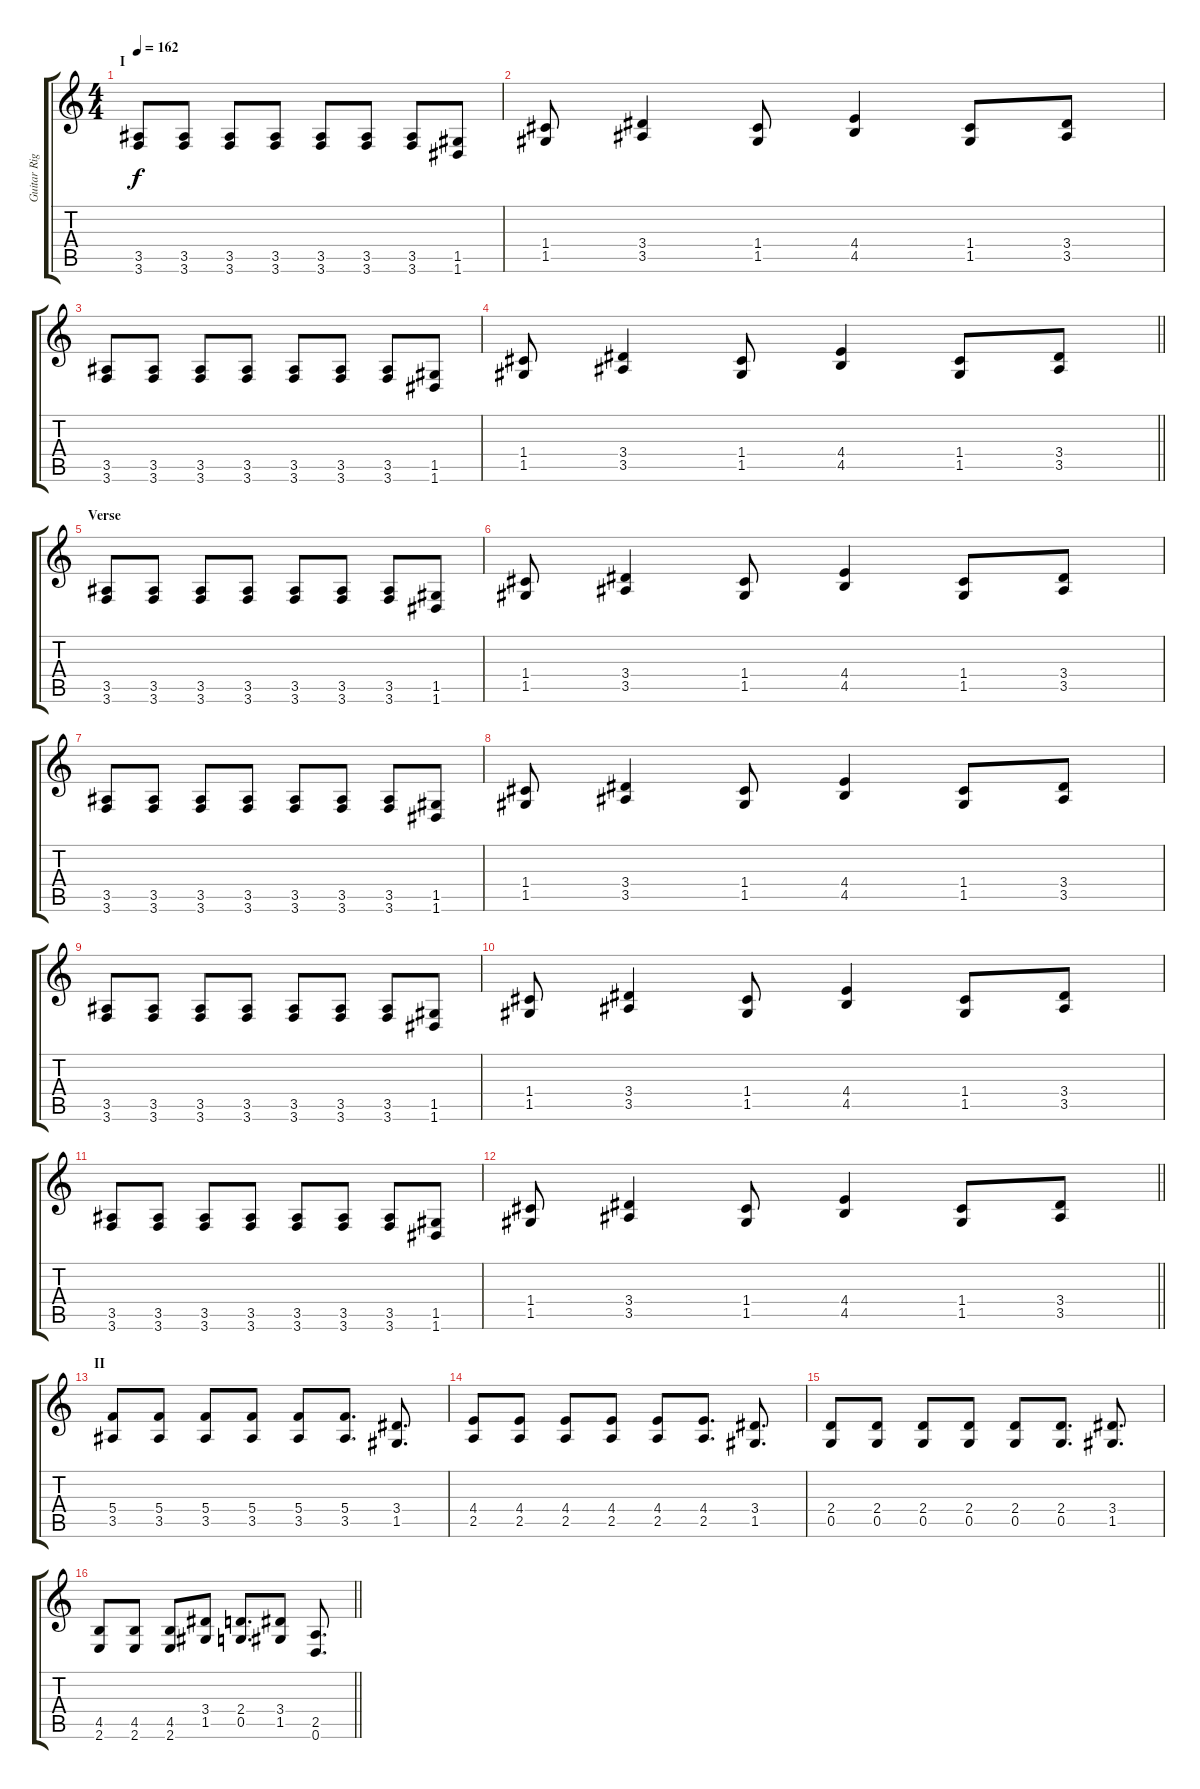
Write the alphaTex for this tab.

\track ("Guitar Right" "Guitar Rig") {instrument distortionguitar}
\staff {score tabs}
\tuning (D4 A3 F3 C3 G2 D2) {hide}
\ts (4 4)
\section ("" "I")
\tempo 162
\clef g2
\ks c
(3.5 3.6).8{dy f} (3.5 3.6).8 (3.5 3.6).8 (3.5 3.6).8 (3.5 3.6).8 (3.5 3.6).8 (3.5 3.6).8 (1.5 1.6).8 |
(1.4 1.5).8 (3.4 3.5).4 (1.4 1.5).8 (4.4 4.5).4 (1.4 1.5).8 (3.4 3.5).8 |
(3.5 3.6).8 (3.5 3.6).8 (3.5 3.6).8 (3.5 3.6).8 (3.5 3.6).8 (3.5 3.6).8 (3.5 3.6).8 (1.5 1.6).8 |
\barLineRight lightlight
(1.4 1.5).8 (3.4 3.5).4 (1.4 1.5).8 (4.4 4.5).4 (1.4 1.5).8 (3.4 3.5).8 |
\section ("" "Verse")
(3.5 3.6).8 (3.5 3.6).8 (3.5 3.6).8 (3.5 3.6).8 (3.5 3.6).8 (3.5 3.6).8 (3.5 3.6).8 (1.5 1.6).8 |
(1.4 1.5).8 (3.4 3.5).4 (1.4 1.5).8 (4.4 4.5).4 (1.4 1.5).8 (3.4 3.5).8 |
(3.5 3.6).8 (3.5 3.6).8 (3.5 3.6).8 (3.5 3.6).8 (3.5 3.6).8 (3.5 3.6).8 (3.5 3.6).8 (1.5 1.6).8 |
(1.4 1.5).8 (3.4 3.5).4 (1.4 1.5).8 (4.4 4.5).4 (1.4 1.5).8 (3.4 3.5).8 |
(3.5 3.6).8 (3.5 3.6).8 (3.5 3.6).8 (3.5 3.6).8 (3.5 3.6).8 (3.5 3.6).8 (3.5 3.6).8 (1.5 1.6).8 |
(1.4 1.5).8 (3.4 3.5).4 (1.4 1.5).8 (4.4 4.5).4 (1.4 1.5).8 (3.4 3.5).8 |
(3.5 3.6).8 (3.5 3.6).8 (3.5 3.6).8 (3.5 3.6).8 (3.5 3.6).8 (3.5 3.6).8 (3.5 3.6).8 (1.5 1.6).8 |
\barLineRight lightlight
(1.4 1.5).8 (3.4 3.5).4 (1.4 1.5).8 (4.4 4.5).4 (1.4 1.5).8 (3.4 3.5).8 |
\section ("" "II")
(5.4 3.5).8 (5.4 3.5).8 (5.4 3.5).8 (5.4 3.5).8 (5.4 3.5).8 (5.4 3.5).8{d} (3.4 1.5).8{d} |
(4.4 2.5).8 (4.4 2.5).8 (4.4 2.5).8 (4.4 2.5).8 (4.4 2.5).8 (4.4 2.5).8{d} (3.4 1.5).8{d} |
(2.4 0.5).8 (2.4 0.5).8 (2.4 0.5).8 (2.4 0.5).8 (2.4 0.5).8 (2.4 0.5).8{d} (3.4 1.5).8{d} |
\barLineRight lightlight
(4.5 2.6).8 (4.5 2.6).8 (4.5 2.6).8 (3.4 1.5).8 (2.4 0.5).8{d} (3.4 1.5).8 (2.5 0.6).8{d}
